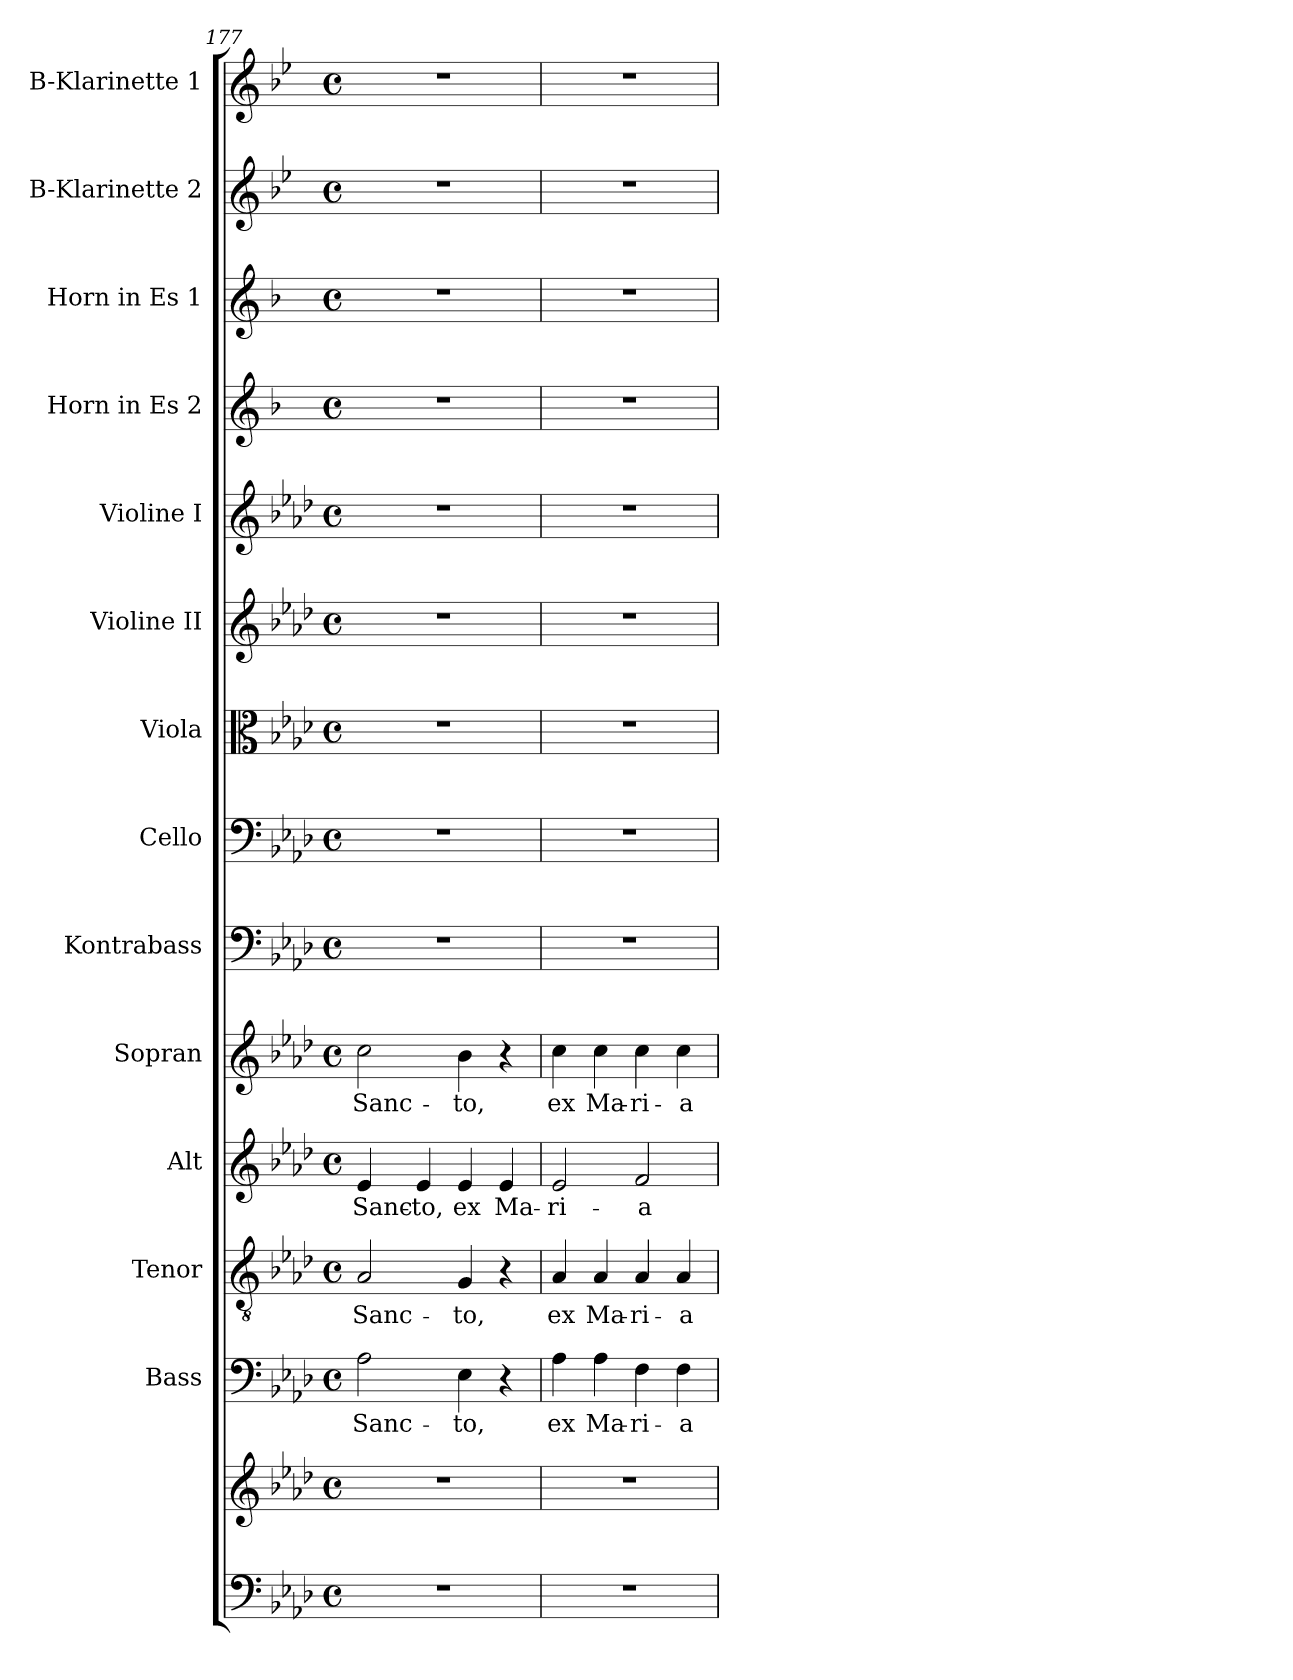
**kern	**kern	**kern	**text	**kern	**text	**kern	**text	**kern	**text	**kern	**kern	**kern	**kern	**kern	**kern	**kern	**kern	**kern
*part14	*part14	*part13	*part13	*part12	*part12	*part11	*part11	*part10	*part10	*part9	*part8	*part7	*part6	*part5	*part4	*part3	*part2	*part1
*staff15	*staff14	*staff13	*staff13	*staff12	*staff12	*staff11	*staff11	*staff10	*staff10	*staff9	*staff8	*staff7	*staff6	*staff5	*staff4	*staff3	*staff2	*staff1
*	*	*I"Bass	*	*I"Tenor	*	*I"Alt	*	*I"Sopran	*	*I"Kontrabass	*I"Cello	*I"Viola	*I"Violine II	*I"Violine I	*I"Horn in Es 2	*I"Horn in Es 1	*I"B-Klarinette 2	*I"B-Klarinette 1
*	*	*I'B.	*	*I'T.	*	*I'A.	*	*I'S.	*	*I'Kb.	*	*I'Vla.	*I'Vl. II	*I'Vl. I	*I'Hrn. 2	*I'Hrn. 1	*I'Kl. 2	*I'Kl. 1
*clefF4	*clefG2	*clefF4	*	*clefGv2	*	*clefG2	*	*clefG2	*	*clefF4	*clefF4	*clefC3	*clefG2	*clefG2	*clefG2	*clefG2	*clefG2	*clefG2
*	*	*	*	*	*	*	*	*	*	*ITrd7c12	*	*	*	*	*ITrd5c9	*ITrd5c9	*ITrd1c2	*ITrd1c2
*k[b-e-a-d-]	*k[b-e-a-d-]	*k[b-e-a-d-]	*	*k[b-e-a-d-]	*	*k[b-e-a-d-]	*	*k[b-e-a-d-]	*	*k[b-e-a-d-]	*k[b-e-a-d-]	*k[b-e-a-d-]	*k[b-e-a-d-]	*k[b-e-a-d-]	*k[b-e-a-d-]	*k[b-e-a-d-]	*k[b-e-a-d-]	*k[b-e-a-d-]
*A-:	*A-:	*A-:	*	*A-:	*	*A-:	*	*A-:	*	*A-:	*A-:	*A-:	*A-:	*A-:	*A-:	*A-:	*A-:	*A-:
*M4/4	*M4/4	*M4/4	*	*M4/4	*	*M4/4	*	*M4/4	*	*M4/4	*M4/4	*M4/4	*M4/4	*M4/4	*M4/4	*M4/4	*M4/4	*M4/4
*met(c)	*met(c)	*met(c)	*	*met(c)	*	*met(c)	*	*met(c)	*	*met(c)	*met(c)	*met(c)	*met(c)	*met(c)	*met(c)	*met(c)	*met(c)	*met(c)
=177	=177	=177	=177	=177	=177	=177	=177	=177	=177	=177	=177	=177	=177	=177	=177	=177	=177	=177
!	!	!	!LO:LY:b	!	!LO:LY:b	!	!LO:LY:b	!	!LO:LY:b	!	!	!	!	!	!	!	!	!
1r	1r	2A-\	Sanc-	2A-/	Sanc-	4e-/	Sanc-	2cc\	Sanc-	1r	1r	1r	1r	1r	1r	1r	1r	1r
!	!	!	!	!	!	!	!LO:LY:b	!	!	!	!	!	!	!	!	!	!	!
.	.	.	.	.	.	4e-/	-to,	.	.	.	.	.	.	.	.	.	.	.
!	!	!	!LO:LY:b	!	!LO:LY:b	!	!LO:LY:b	!	!LO:LY:b	!	!	!	!	!	!	!	!	!
.	.	4E-\	-to,	4G/	-to,	4e-/	ex	4b-\	-to,	.	.	.	.	.	.	.	.	.
!	!	!	!	!	!	!	!LO:LY:b	!	!	!	!	!	!	!	!	!	!	!
.	.	4r	.	4r	.	4e-/	Ma-	4r	.	.	.	.	.	.	.	.	.	.
!!LO:PB:g=z
=178	=178	=178	=178	=178	=178	=178	=178	=178	=178	=178	=178	=178	=178	=178	=178	=178	=178	=178
!	!	!	!LO:LY:b	!	!LO:LY:b	!	!LO:LY:b	!	!LO:LY:b	!	!	!	!	!	!	!	!	!
1r	1r	4A-\	ex	4A-/	ex	2e-/	-ri-	4cc\	ex	1r	1r	1r	1r	1r	1r	1r	1r	1r
!	!	!	!LO:LY:b	!	!LO:LY:b	!	!	!	!LO:LY:b	!	!	!	!	!	!	!	!	!
.	.	4A-\	Ma-	4A-/	Ma-	.	.	4cc\	Ma-	.	.	.	.	.	.	.	.	.
!	!	!	!LO:LY:b	!	!LO:LY:b	!	!LO:LY:b	!	!LO:LY:b	!	!	!	!	!	!	!	!	!
.	.	4F\	-ri-	4A-/	-ri-	2f/	-a	4cc\	-ri-	.	.	.	.	.	.	.	.	.
!	!	!	!LO:LY:b	!	!LO:LY:b	!	!	!	!LO:LY:b	!	!	!	!	!	!	!	!	!
.	.	4F\	-a	4A-/	-a	.	.	4cc\	-a	.	.	.	.	.	.	.	.	.
=	=	=	=	=	=	=	=	=	=	=	=	=	=	=	=	=	=	=
*-	*-	*-	*-	*-	*-	*-	*-	*-	*-	*-	*-	*-	*-	*-	*-	*-	*-	*-
